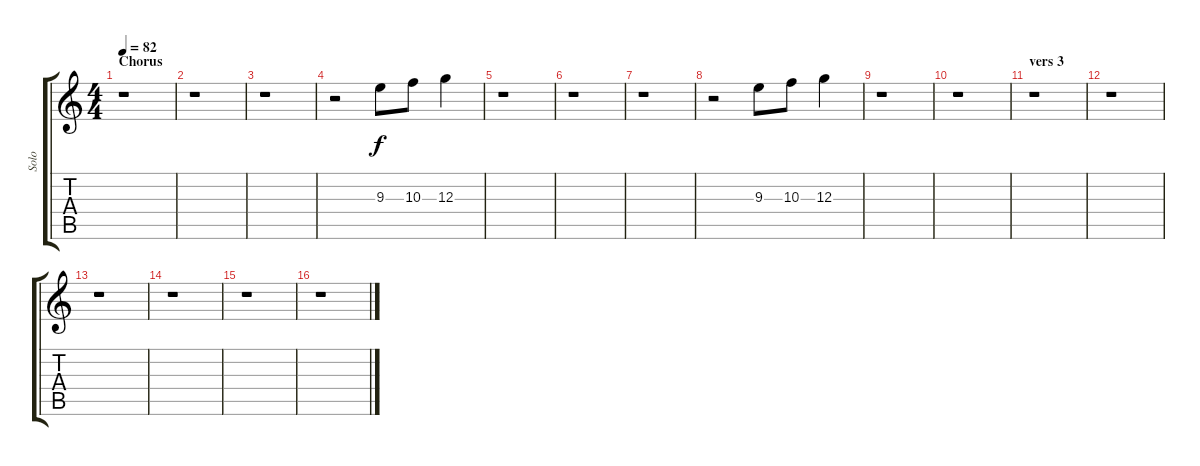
\track ("Solo" "Solo") {instrument distortionguitar}
\staff {score tabs}
\tuning (E4 B3 G3 D3 A2 E2) {hide}
\ts (4 4)
\section ("" "Chorus")
\tempo 82
\clef g2
\ks c
r.1{dy f} |
r.1 |
r.1 |
r.2 9.3.8 10.3.8 12.3.4 |
r.1 |
r.1 |
r.1 |
r.2 9.3.8 10.3.8 12.3.4 |
r.1 |
r.1 |
\section ("" "vers 3")
r.1 |
r.1 |
r.1 |
r.1 |
r.1 |
r.1
